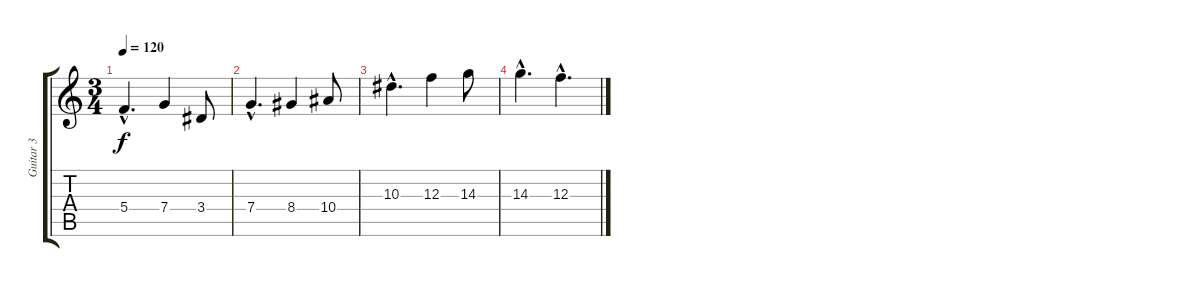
\track ("Guitar 3" "Guitar 3") {instrument distortionguitar}
\staff {score tabs}
\tuning (D4 A3 F3 C3 G2 C2) {hide}
\ts (3 4)
\tempo 120
\clef g2
\ks c
5.4{hac}.4{d dy f} 7.4.4 3.4.8 |
7.4{hac}.4{d} 8.4.4 10.4.8 |
10.3{hac}.4{d} 12.3.4 14.3.8 |
14.3{hac}.4{d} 12.3{hac}.4{d}
